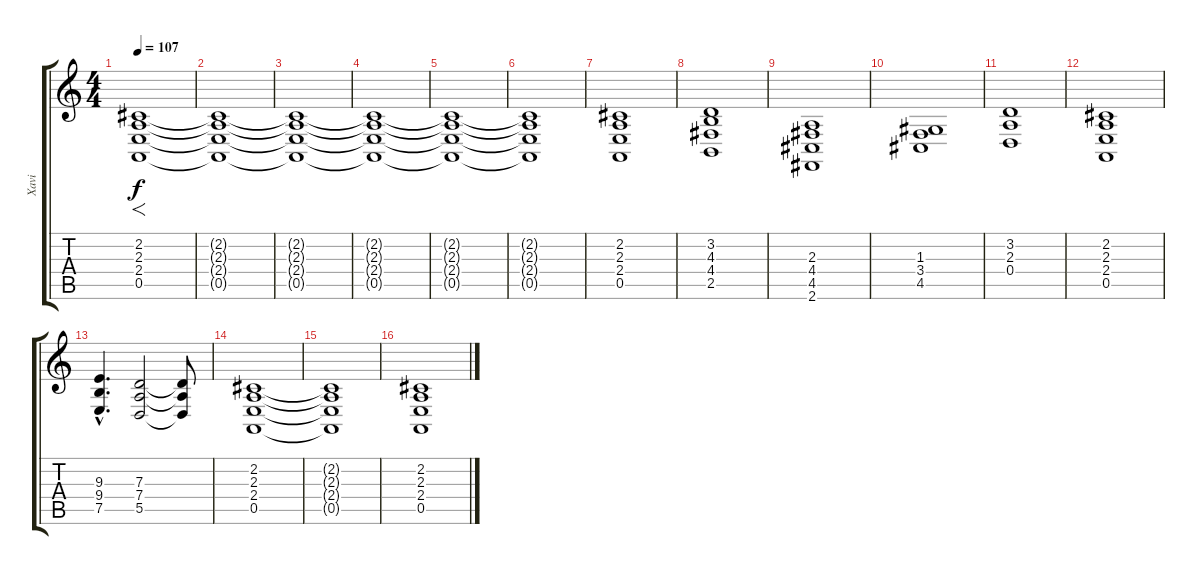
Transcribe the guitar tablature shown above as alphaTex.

\track ("Xavi" "Xavi") {instrument stringensemble1}
\staff {score tabs}
\tuning (E4 B3 G3 D3 A2 E2) {hide}
\ts (4 4)
\tempo 107
\clef g2
\ks c
(2.2 2.3 2.4 0.5).1{f dy f volume 12 instrument stringensemble1} |
(2.2{t} 2.3{t} 2.4{t} 0.5{t}).1 |
(2.2{t} 2.3{t} 2.4{t} 0.5{t}).1 |
(2.2{t} 2.3{t} 2.4{t} 0.5{t}).1 |
(2.2{t} 2.3{t} 2.4{t} 0.5{t}).1 |
(2.2{t} 2.3{t} 2.4{t} 0.5{t}).1 |
(2.2 2.3 2.4 0.5).1{volume 8} |
(3.2 4.3 4.4 2.5).1 |
(2.3 4.4 4.5 2.6).1 |
(1.3 3.4 4.5).1 |
(3.2 2.3 0.4).1 |
(2.2 2.3 2.4 0.5).1 |
(9.3{hac} 9.4{hac} 7.5{hac}).4{d} (7.3 7.4 5.5).2 (7.3{t} 7.4{t} 5.5{t}).8 |
(2.2 2.3 2.4 0.5).1 |
(2.2{t} 2.3{t} 2.4{t} 0.5{t}).1 |
(2.2 2.3 2.4 0.5).1{volume 8}
